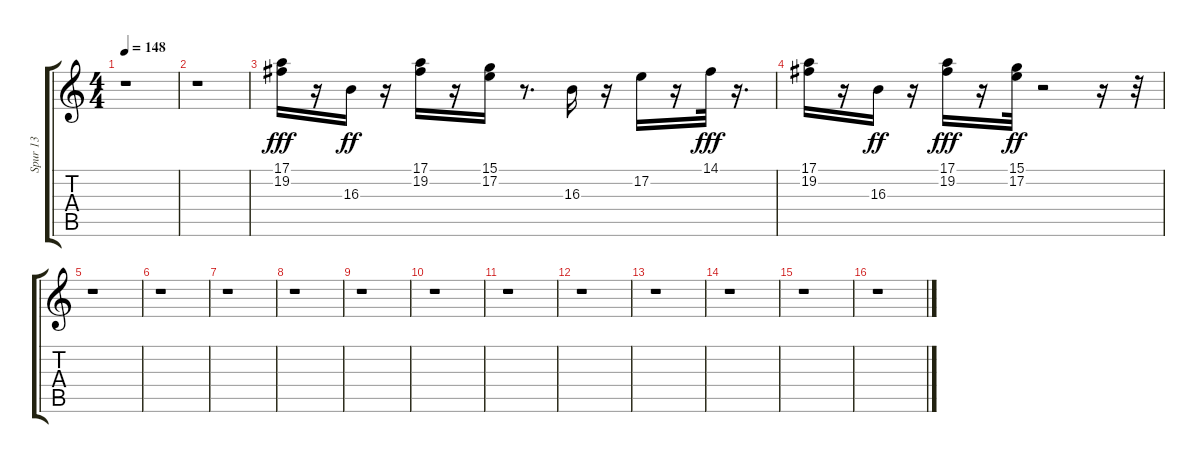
\track ("Spur 13" "Spur 13") {instrument marimba}
\staff {score tabs}
\tuning (E4 B3 G3 D3 A2 E2) {hide}
\ts (4 4)
\tempo 148
\clef g2
\ks c
r.1{dy f} |
r.1 |
(17.1 19.2).16{dy fff} r.16 16.3.16{dy ff} r.16 (17.1 19.2).16 r.16 (15.1 17.2).16 r.8{d} 16.3.16 r.16 17.2.16 r.16 14.1.32{dy fff} r.16{d} |
(17.1 19.2).16 r.16 16.3.16{dy ff} r.16 (17.1 19.2).16{dy fff} r.16 (15.1 17.2).32{dy ff} r.2 r.16 r.32 |
r.1 |
r.1 |
r.1 |
r.1 |
r.1 |
r.1 |
r.1 |
r.1 |
r.1 |
r.1 |
r.1 |
r.1
